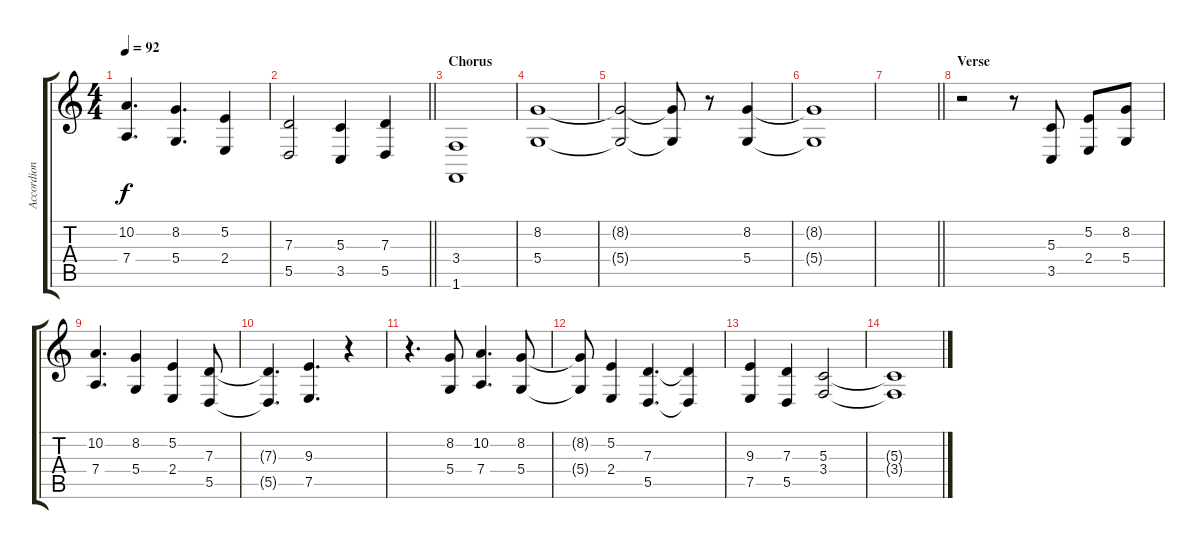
\track ("Accordion" "Accordion") {instrument accordion}
\staff {score tabs}
\tuning (E4 B3 G3 D3 A2 E2) {hide}
\ts (4 4)
\tempo 92
\clef g2
\ks c
(10.2 7.4).4{d dy f} (8.2 5.4).4{d} (5.2 2.4).4 |
\barLineRight lightlight
(7.3 5.5).2 (5.3 3.5).4 (7.3 5.5).4 |
\section ("" "Chorus")
(3.4 1.6).1 |
(8.2 5.4).1 |
(8.2{t} 5.4{t}).2 (8.2{t} 5.4{t}).8 r.8 (8.2 5.4).4 |
(8.2{t} 5.4{t}).1 |
\barLineRight lightlight
|
\section ("" "Verse")
r.2 r.8 (5.3 3.5).8 (5.2 2.4).8 (8.2 5.4).8 |
(10.2 7.4).4{d} (8.2 5.4).4 (5.2 2.4).4 (7.3 5.5).8 |
(7.3{t} 5.5{t}).4{d} (9.3 7.5).4{d} r.4 |
r.4{d} (8.2 5.4).8 (10.2 7.4).4{d} (8.2 5.4).8 |
(8.2{t} 5.4{t}).8 (5.2 2.4).4 (7.3 5.5).4{d} (7.3{t} 5.5{t}).4 |
(9.3 7.5).4 (7.3 5.5).4 (5.3 3.4).2 |
(5.3{t} 3.4{t}).1
